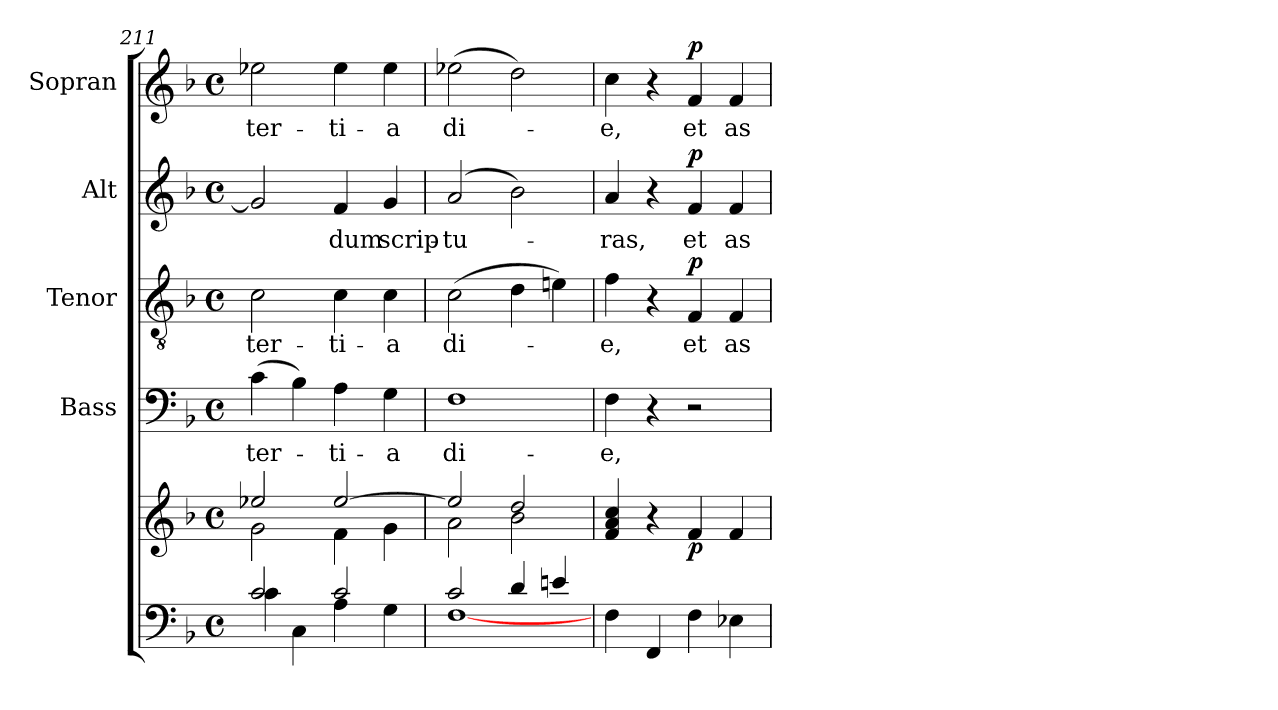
**kern	**kern	**dynam	**kern	**text	**kern	**text	**dynam	**kern	**text	**dynam	**kern	**text	**dynam
*part5	*part5	*part5	*part4	*part4	*part3	*part3	*part3	*part2	*part2	*part2	*part1	*part1	*part1
*staff6	*staff5	*staff5/6	*staff4	*staff4	*staff3	*staff3	*staff3	*staff2	*staff2	*staff2	*staff1	*staff1	*staff1
*	*	*	*I"Bass	*	*I"Tenor	*	*	*I"Alt	*	*	*I"Sopran	*	*
*	*	*	*I'B.	*	*I'T.	*	*	*I'A.	*	*	*I'S.	*	*
!!LO:PB:g=z
*clefF4	*clefG2	*	*clefF4	*	*clefGv2	*	*	*clefG2	*	*	*clefG2	*	*
*k[b-]	*k[b-]	*	*k[b-]	*	*k[b-]	*	*	*k[b-]	*	*	*k[b-]	*	*
*F:	*F:	*	*F:	*	*F:	*	*	*F:	*	*	*F:	*	*
*M4/4	*M4/4	*	*M4/4	*	*M4/4	*	*	*M4/4	*	*	*M4/4	*	*
*met(c)	*met(c)	*	*met(c)	*	*met(c)	*	*	*met(c)	*	*	*met(c)	*	*
=211	=211	=211	=211	=211	=211	=211	=211	=211	=211	=211	=211	=211	=211
*^	*^	*	*	*	*	*	*	*	*	*	*	*	*
!	!	!	!	!	!	!LO:LY:b	!	!LO:LY:b	!	!	!	!	!	!LO:LY:b	!
2c/	4c\	2ee-X/	2g\	.	(>4c\	ter-	2c\	ter-	.	2g/]	.	.	2ee-X\	ter-	.
.	4C\	.	.	.	4B-\)	.	.	.	.	.	.	.	.	.	.
!	!	!	!	!	!	!LO:LY:b	!	!LO:LY:b	!	!	!LO:LY:b	!	!	!LO:LY:b	!
2c/	4A\	[>2ee-/	4f\	.	4A\	-ti-	4c\	-ti-	.	4f/	-dum	.	4ee-\	-ti-	.
!	!	!	!	!	!	!LO:LY:b	!	!LO:LY:b	!	!	!LO:LY:b	!	!	!LO:LY:b	!
.	4G\	.	4g\	.	4G\	-a	4c\	-a	.	4g/	scrip-	.	4ee-\	-a	.
=212	=212	=212	=212	=212	=212	=212	=212	=212	=212	=212	=212	=212	=212	=212	=212
!	!	!	!	!	!	!LO:LY:b	!	!LO:LY:b	!	!	!LO:LY:b	!	!	!LO:LY:b	!
2c/	[<1F	2ee-/]	2a\	.	1F	di-	(>2c\	di-	.	(2a/	-tu-	.	(>2ee-X\	di-	.
4d/	.	2dd/	2b-\	.	.	.	4d\	.	.	2b-\)	.	.	2dd\)	.	.
4en/	.	.	.	.	.	.	4en\)	.	.	.	.	.	.	.	.
*v	*v	*	*	*	*	*	*	*	*	*	*	*	*	*	*
*	*v	*v	*	*	*	*	*	*	*	*	*	*	*	*
=213	=213	=213	=213	=213	=213	=213	=213	=213	=213	=213	=213	=213	=213
!	!	!	!	!LO:LY:b	!	!LO:LY:b	!	!	!LO:LY:b	!	!	!LO:LY:b	!
4F\	4f/ 4a/ 4cc/	.	4F\	-e,	4f\	-e,	.	4a/	-ras,	.	4cc\	-e,	.
4FF/	4r	.	4r	.	4r	.	.	4r	.	.	4r	.	.
!	!	!LO:DY:b	!	!	!	!LO:LY:b	!LO:DY:a	!	!LO:LY:b	!LO:DY:a	!	!LO:LY:b	!LO:DY:a
4F\	4f/	p	2r	.	4F/	et	p	4f/	et	p	4f/	et	p
!	!	!	!	!	!	!LO:LY:b	!	!	!LO:LY:b	!	!	!LO:LY:b	!
4E-X\	4f/	.	.	.	4F/	as-	.	4f/	as-	.	4f/	as-	.
=	=	=	=	=	=	=	=	=	=	=	=	=	=
*-	*-	*-	*-	*-	*-	*-	*-	*-	*-	*-	*-	*-	*-
